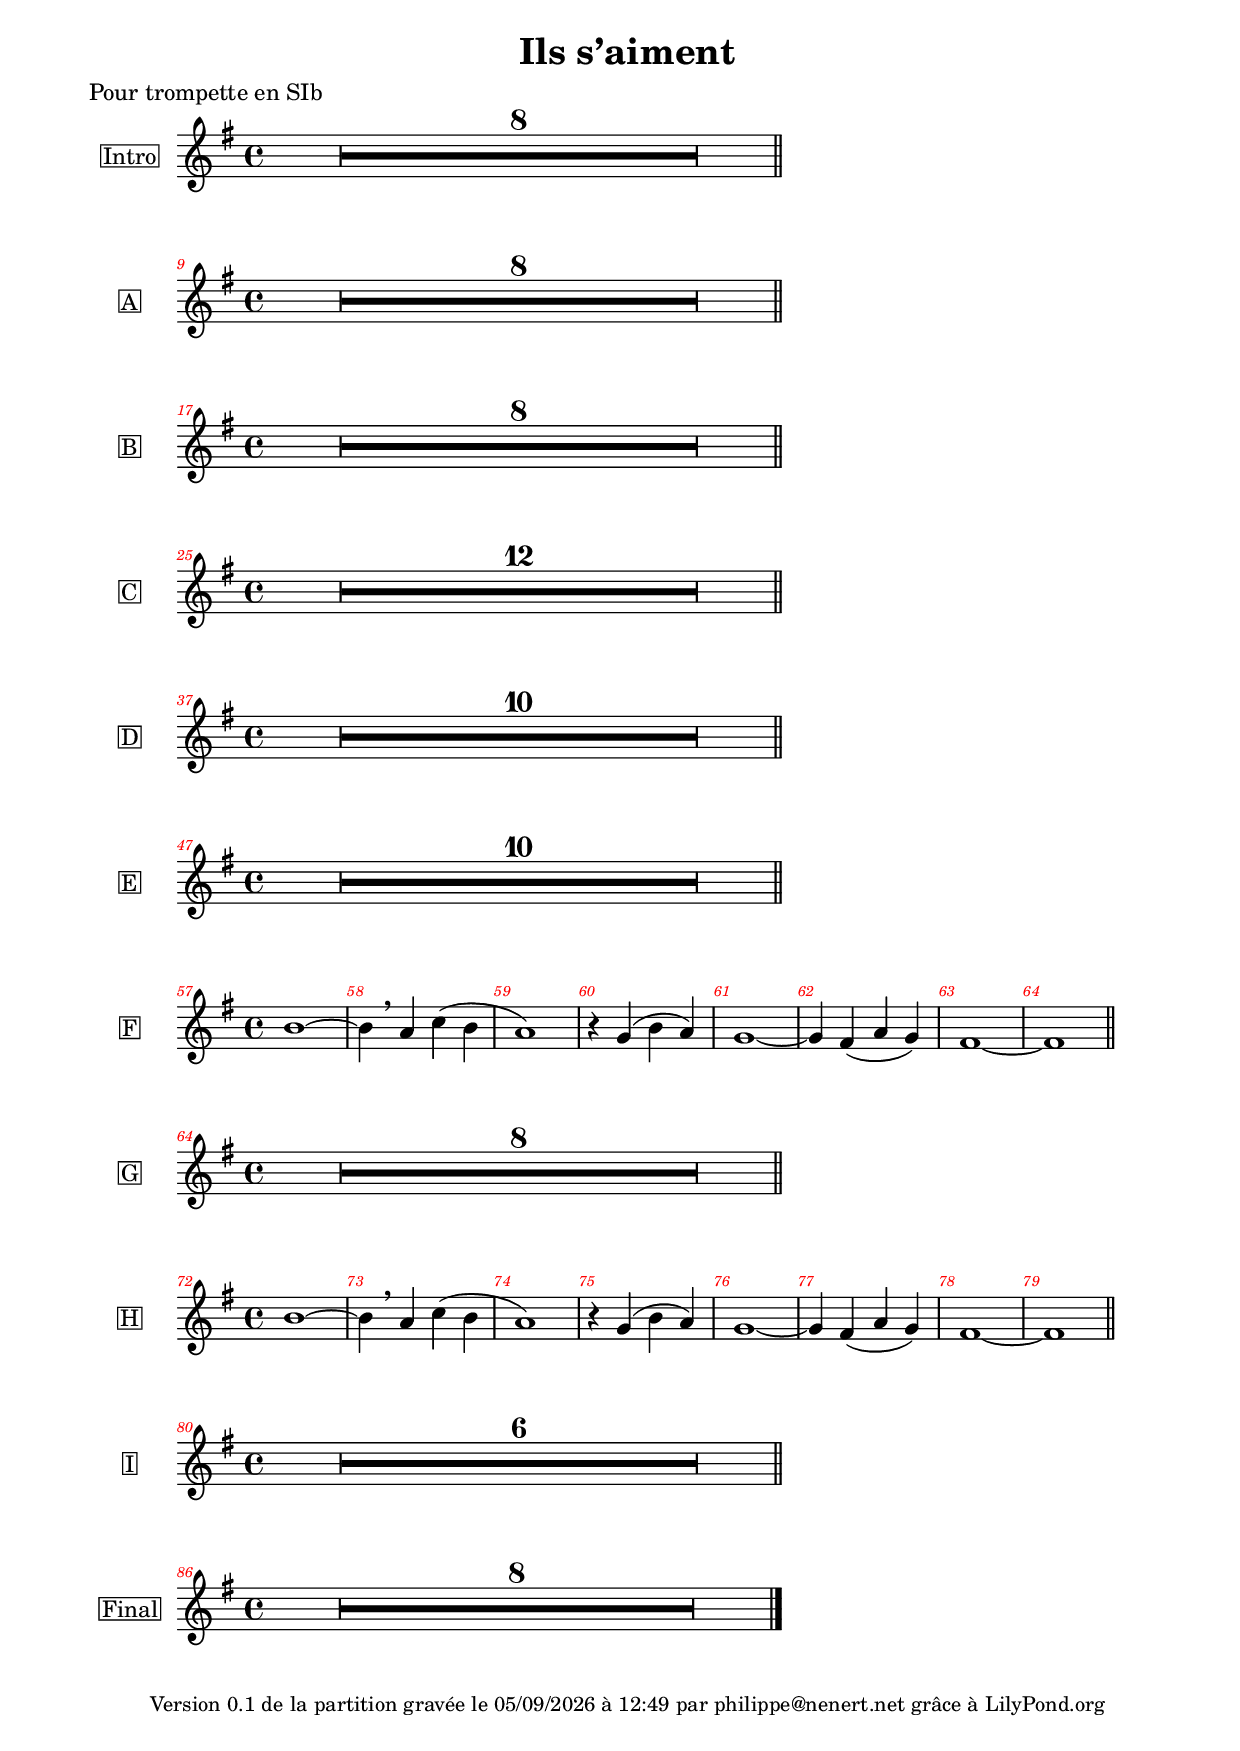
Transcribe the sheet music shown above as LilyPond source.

\version "2.17.26"
%les information liées à l'entête et au papier
#(define	minSYSTEMSperPAGE	1)
% permet de remettre la taille à 1 pour le debug de l'écriture, à mettre en commentaire pour la partition finale
#(define taille	1)
% la taille des portées
% #(define staffsize 20)
staffSIZE	= 20

\language "italiano"

\paper {
%  first-page-number	= #2    % Afin d'avoir la reliure du “bon” côté !
  print-page-number	= ##f

  binding-offset	= 0.25\cm % Marge de reliure
  inner-margin		= 1.25\cm % Marge intérieur
  outer-margin		= 1.25\cm % Marge extérieur
  two-sided		= ##t

  %oddHeaderMarkup	= ##t
  %evenHeaderMarkup	= ##t

  %last-bottom-spacing	#'basic-distance  = #10
  %markup-system-spacing	#'basic-distance  = #17
  %min-systems-per-page	= #minSYSTEMSperPAGE
  ragged-bottom		= ##t % Met l'ensemble des portées vers le haut
  %score-system-spacing	#'basic-distance  = #20
  %system-system-spacing	#'basic-distance  = #15
  %top-system-spacing	#'basic-distance  = #10 
}

\include "../all/bgcolor.ly"

%La couleur que nous voulons pour mettre en valeur le texte de mon pupitre
#(define couleur  red)

% La variable de taille des portées
#(define taille -2)


\header{
	% Les champs suivants sont centrés
	%dedication	= "dedication"
	title		= "Ils s’aiment"
	%subtitle	= ""
	%subsubtitle	= "subsubtitle"
	% instrument	= "Partie pour trompette en sib"

	% Les champs suivants sont alignés sur le bord gauche
	poet		= "Pour trompette en SIb"
	%meter		= "meter"

	% Les champs suivants sont alignés sur le bord droit
	%composer	= ""
	%arranger	= "arranger"

	revision	= "0.1"
	\include "../all/tagline.ly"
}

%%%%%%%%%%%%%%%%%%%%%%%%%%%%%%%%%
setKEY		= sol
setMM		= \major
setBAR		= "||"
setTIME		= 4/4

titrePORTEE	= \markup 	{ \box Intro }
barNUMBER	= 1
laMUSIQUE	= { R1*8 }
musicALL 	= \relative do	{ \include "../all/score_barnumber.ly"
\set Score.currentBarNumber = \barNUMBER
\key	\setKEY	\setMM
\time	\setTIME
\bar 	""
\laMUSIQUE
\bar	\setBAR
 }
\score {			  \new Staff
	\with {
		instrumentName		= \titrePORTEE
	}
	\musicALL
	\layout {
		layout-set-staff-size 	= \staffSIZE
		\context { 
			\Score proportionalNotationDuration = #(ly:make-moment 1/20) 
		}
	}
 }

titrePORTEE	= \markup 	{ \box A }
barNUMBER	= 9
laMUSIQUE	= { R1*8 }
musicALL 	= \relative do	{ \include "../all/score_barnumber.ly"
\set Score.currentBarNumber = \barNUMBER
\key	\setKEY	\setMM
\time	\setTIME
\bar 	""
\laMUSIQUE
\bar	\setBAR
 }
\score {			  \new Staff
	\with {
		instrumentName		= \titrePORTEE
	}
	\musicALL
	\layout {
		layout-set-staff-size 	= \staffSIZE
		\context { 
			\Score proportionalNotationDuration = #(ly:make-moment 1/20) 
		}
	}
 }

titrePORTEE	= \markup 	{ \box B }
barNUMBER	= 17
laMUSIQUE	= { R1*8 }
musicALL 	= \relative do	{ \include "../all/score_barnumber.ly"
\set Score.currentBarNumber = \barNUMBER
\key	\setKEY	\setMM
\time	\setTIME
\bar 	""
\laMUSIQUE
\bar	\setBAR
 }
\score {			  \new Staff
	\with {
		instrumentName		= \titrePORTEE
	}
	\musicALL
	\layout {
		layout-set-staff-size 	= \staffSIZE
		\context { 
			\Score proportionalNotationDuration = #(ly:make-moment 1/20) 
		}
	}
 }

titrePORTEE	= \markup 	{ \box C }
barNUMBER	= 25
laMUSIQUE	= { R1*12 }
musicALL 	= \relative do	{ \include "../all/score_barnumber.ly"
\set Score.currentBarNumber = \barNUMBER
\key	\setKEY	\setMM
\time	\setTIME
\bar 	""
\laMUSIQUE
\bar	\setBAR
 }
\score {			  \new Staff
	\with {
		instrumentName		= \titrePORTEE
	}
	\musicALL
	\layout {
		layout-set-staff-size 	= \staffSIZE
		\context { 
			\Score proportionalNotationDuration = #(ly:make-moment 1/20) 
		}
	}
 }

titrePORTEE	= \markup 	{ \box D }
barNUMBER	= 37
laMUSIQUE	= { R1*10 }
musicALL 	= \relative do	{ \include "../all/score_barnumber.ly"
\set Score.currentBarNumber = \barNUMBER
\key	\setKEY	\setMM
\time	\setTIME
\bar 	""
\laMUSIQUE
\bar	\setBAR
 }
\score {			  \new Staff
	\with {
		instrumentName		= \titrePORTEE
	}
	\musicALL
	\layout {
		layout-set-staff-size 	= \staffSIZE
		\context { 
			\Score proportionalNotationDuration = #(ly:make-moment 1/20) 
		}
	}
 }

titrePORTEE	= \markup 	{ \box E }
barNUMBER	= 47
laMUSIQUE	= { R1*10 }
musicALL 	= \relative do	{ \include "../all/score_barnumber.ly"
\set Score.currentBarNumber = \barNUMBER
\key	\setKEY	\setMM
\time	\setTIME
\bar 	""
\laMUSIQUE
\bar	\setBAR
 }
\score {			  \new Staff
	\with {
		instrumentName		= \titrePORTEE
	}
	\musicALL
	\layout {
		layout-set-staff-size 	= \staffSIZE
		\context { 
			\Score proportionalNotationDuration = #(ly:make-moment 1/20) 
		}
	}
 }

musicF	= \relative do'' {
	\include "../all/score_barnumber.ly"
	\set Score.currentBarNumber = 57
	\key	\setKEY	\setMM
	\time	\setTIME
	\bar 	""
	si1~
	|si4\breathe	la	do(	si
	|la1)
	|r4	sol(	si	la)
	|sol1~
	|sol4	fad(	la	sol)
	|fad1~
	|fad1
	\bar	\setBAR
}
titrePORTEE	= \markup { \box F }
musicALL 	= \musicF
\score {	\new Staff
	\with {
		instrumentName		= \titrePORTEE
	}
	\musicALL
	\layout {
		layout-set-staff-size 	= \staffSIZE
	}
 }

titrePORTEE	= \markup 	{ \box G }
barNUMBER	= 64
laMUSIQUE	= { R1*8 }
musicALL 	= \relative do	{ \include "../all/score_barnumber.ly"
\set Score.currentBarNumber = \barNUMBER
\key	\setKEY	\setMM
\time	\setTIME
\bar 	""
\laMUSIQUE
\bar	\setBAR
 }
\score {			  \new Staff
	\with {
		instrumentName		= \titrePORTEE
	}
	\musicALL
	\layout {
		layout-set-staff-size 	= \staffSIZE
		\context { 
			\Score proportionalNotationDuration = #(ly:make-moment 1/20) 
		}
	}
 }

musicH	= \relative do'' {
	\include "../all/score_barnumber.ly"
	\set Score.currentBarNumber = 72
	\key	\setKEY	\setMM
	\time	\setTIME
	\bar 	""
	si1~
	|si4\breathe	la	do(	si
	|la1)
	|r4	sol(	si	la)
	|sol1~
	|sol4	fad(	la	sol)
	|fad1~
	|fad1
	\bar "||"
}
titrePORTEE	= \markup { \box H }
musicALL 	= \musicH
\score {	\new Staff
	\with {
		instrumentName		= \titrePORTEE
	}
	\musicALL
	\layout {
		layout-set-staff-size 	= \staffSIZE
	}
 }

titrePORTEE	= \markup 	{ \box I }
barNUMBER	= 80
laMUSIQUE	= { R1*6 }
musicALL 	= \relative do	{ \include "../all/score_barnumber.ly"
\set Score.currentBarNumber = \barNUMBER
\key	\setKEY	\setMM
\time	\setTIME
\bar 	""
\laMUSIQUE
\bar	\setBAR
 }
\score {			  \new Staff
	\with {
		instrumentName		= \titrePORTEE
	}
	\musicALL
	\layout {
		layout-set-staff-size 	= \staffSIZE
		\context { 
			\Score proportionalNotationDuration = #(ly:make-moment 1/20) 
		}
	}
 }

titrePORTEE	= \markup 	{ \box Final }
barNUMBER	= 86
laMUSIQUE	= { R1*8 }
setBAR		= "|."
musicALL 	= \relative do	{ \include "../all/score_barnumber.ly"
\set Score.currentBarNumber = \barNUMBER
\key	\setKEY	\setMM
\time	\setTIME
\bar 	""
\laMUSIQUE
\bar	\setBAR
 }
\score {			  \new Staff
	\with {
		instrumentName		= \titrePORTEE
	}
	\musicALL
	\layout {
		layout-set-staff-size 	= \staffSIZE
		\context { 
			\Score proportionalNotationDuration = #(ly:make-moment 1/20) 
		}
	}
 }
